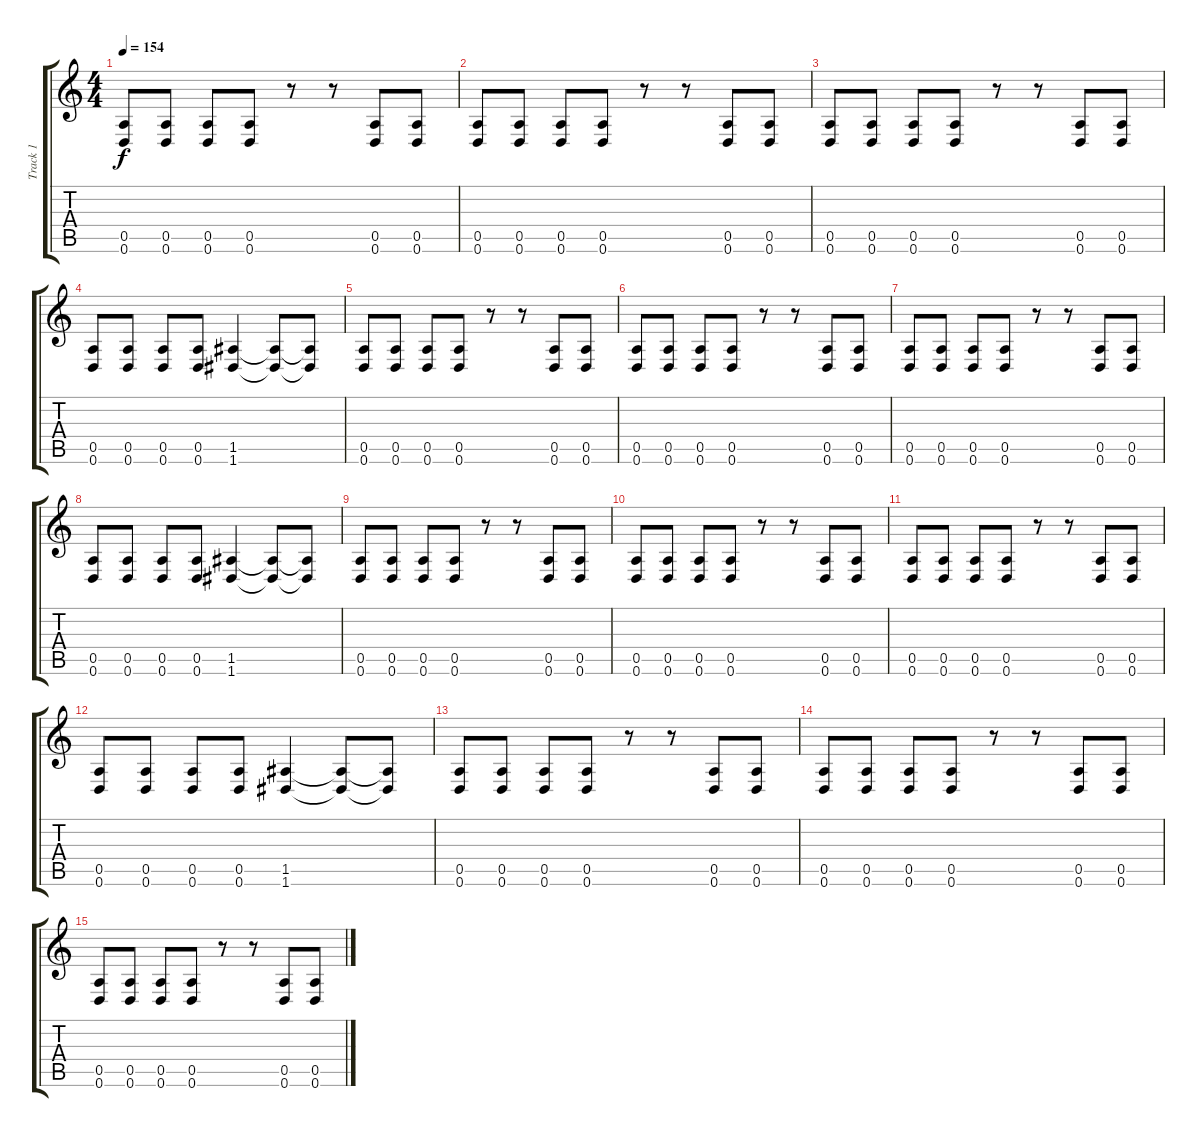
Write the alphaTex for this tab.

\track ("Track 1" "Track 1") {instrument distortionguitar}
\staff {score tabs}
\tuning (E4 B3 G3 D3 A2 D2) {hide}
\ts (4 4)
\tempo 154
\clef g2
\ks c
(0.5 0.6).8{dy f} (0.5 0.6).8 (0.5 0.6).8 (0.5 0.6).8 r.8 r.8 (0.5 0.6).8 (0.5 0.6).8 |
(0.5 0.6).8 (0.5 0.6).8 (0.5 0.6).8 (0.5 0.6).8 r.8 r.8 (0.5 0.6).8 (0.5 0.6).8 |
(0.5 0.6).8 (0.5 0.6).8 (0.5 0.6).8 (0.5 0.6).8 r.8 r.8 (0.5 0.6).8 (0.5 0.6).8 |
(0.5 0.6).8 (0.5 0.6).8 (0.5 0.6).8 (0.5 0.6).8 (1.5 1.6).4 (1.5{t} 1.6{t}).8 (1.5{t} 1.6{t}).8 |
(0.5 0.6).8 (0.5 0.6).8 (0.5 0.6).8 (0.5 0.6).8 r.8 r.8 (0.5 0.6).8 (0.5 0.6).8 |
(0.5 0.6).8 (0.5 0.6).8 (0.5 0.6).8 (0.5 0.6).8 r.8 r.8 (0.5 0.6).8 (0.5 0.6).8 |
(0.5 0.6).8 (0.5 0.6).8 (0.5 0.6).8 (0.5 0.6).8 r.8 r.8 (0.5 0.6).8 (0.5 0.6).8 |
(0.5 0.6).8 (0.5 0.6).8 (0.5 0.6).8 (0.5 0.6).8 (1.5 1.6).4 (1.5{t} 1.6{t}).8 (1.5{t} 1.6{t}).8 |
(0.5 0.6).8 (0.5 0.6).8 (0.5 0.6).8 (0.5 0.6).8 r.8 r.8 (0.5 0.6).8 (0.5 0.6).8 |
(0.5 0.6).8 (0.5 0.6).8 (0.5 0.6).8 (0.5 0.6).8 r.8 r.8 (0.5 0.6).8 (0.5 0.6).8 |
(0.5 0.6).8 (0.5 0.6).8 (0.5 0.6).8 (0.5 0.6).8 r.8 r.8 (0.5 0.6).8 (0.5 0.6).8 |
(0.5 0.6).8 (0.5 0.6).8 (0.5 0.6).8 (0.5 0.6).8 (1.5 1.6).4 (1.5{t} 1.6{t}).8 (1.5{t} 1.6{t}).8 |
(0.5 0.6).8 (0.5 0.6).8 (0.5 0.6).8 (0.5 0.6).8 r.8 r.8 (0.5 0.6).8 (0.5 0.6).8 |
(0.5 0.6).8 (0.5 0.6).8 (0.5 0.6).8 (0.5 0.6).8 r.8 r.8 (0.5 0.6).8 (0.5 0.6).8 |
(0.5 0.6).8 (0.5 0.6).8 (0.5 0.6).8 (0.5 0.6).8 r.8 r.8 (0.5 0.6).8 (0.5 0.6).8
